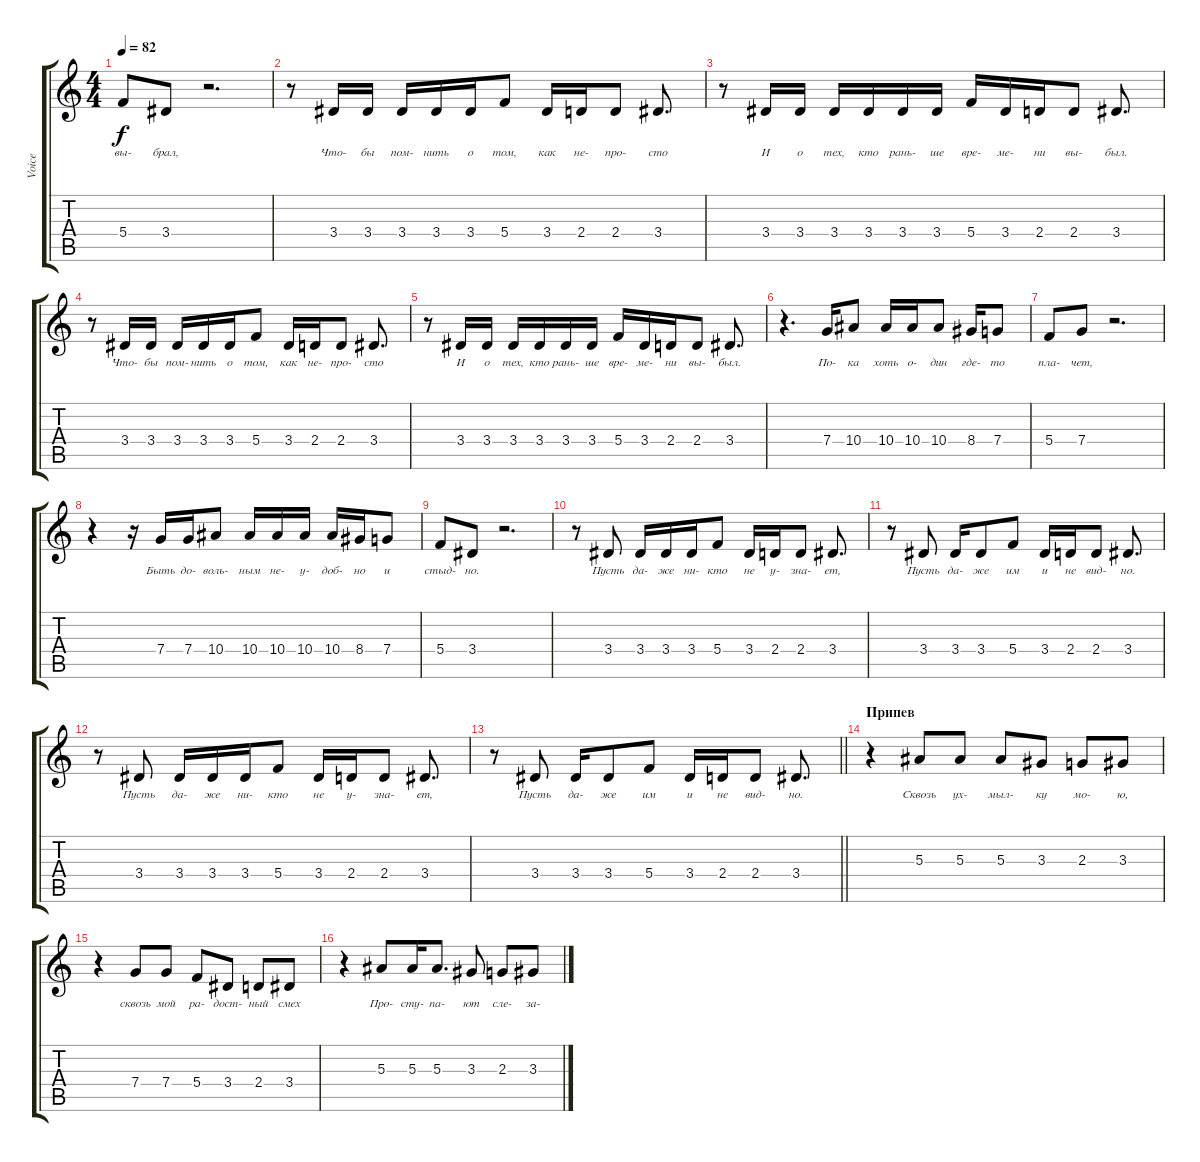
\track ("Voice" "Voice") {instrument acousticguitarsteel}
\staff {score tabs}
\tuning (D4 A3 F3 C3 G2 C2) {hide}
\ts (4 4)
\tempo 82
\clef g2
\ks c
5.4.8{lyrics (0 "вы-") lyrics (1 "") lyrics (2 "") lyrics (3 "") lyrics (4 "") dy f} 3.4.8{lyrics (0 "брал,") lyrics (1 "") lyrics (2 "") lyrics (3 "") lyrics (4 "")} r.2{d} |
r.8 3.4.16{lyrics (0 "Что-") lyrics (1 "") lyrics (2 "") lyrics (3 "") lyrics (4 "")} 3.4.16{lyrics (0 "бы") lyrics (1 "") lyrics (2 "") lyrics (3 "") lyrics (4 "")} 3.4.16{lyrics (0 "пом-") lyrics (1 "") lyrics (2 "") lyrics (3 "") lyrics (4 "")} 3.4.16{lyrics (0 "нить") lyrics (1 "") lyrics (2 "") lyrics (3 "") lyrics (4 "")} 3.4.16{lyrics (0 "о") lyrics (1 "") lyrics (2 "") lyrics (3 "") lyrics (4 "")} 5.4.8{lyrics (0 "том,") lyrics (1 "") lyrics (2 "") lyrics (3 "") lyrics (4 "")} 3.4.16{lyrics (0 "как") lyrics (1 "") lyrics (2 "") lyrics (3 "") lyrics (4 "")} 2.4.16{lyrics (0 "не-") lyrics (1 "") lyrics (2 "") lyrics (3 "") lyrics (4 "")} 2.4.8{lyrics (0 "про-") lyrics (1 "") lyrics (2 "") lyrics (3 "") lyrics (4 "")} 3.4.8{d lyrics (0 "сто") lyrics (1 "") lyrics (2 "") lyrics (3 "") lyrics (4 "")} |
r.8 3.4.16{lyrics (0 "И") lyrics (1 "") lyrics (2 "") lyrics (3 "") lyrics (4 "")} 3.4.16{lyrics (0 "о") lyrics (1 "") lyrics (2 "") lyrics (3 "") lyrics (4 "")} 3.4.16{lyrics (0 "тех,") lyrics (1 "") lyrics (2 "") lyrics (3 "") lyrics (4 "")} 3.4.16{lyrics (0 "кто") lyrics (1 "") lyrics (2 "") lyrics (3 "") lyrics (4 "")} 3.4.16{lyrics (0 "рань-") lyrics (1 "") lyrics (2 "") lyrics (3 "") lyrics (4 "")} 3.4.16{lyrics (0 "ше") lyrics (1 "") lyrics (2 "") lyrics (3 "") lyrics (4 "")} 5.4.16{lyrics (0 "вре-") lyrics (1 "") lyrics (2 "") lyrics (3 "") lyrics (4 "")} 3.4.16{lyrics (0 "ме-") lyrics (1 "") lyrics (2 "") lyrics (3 "") lyrics (4 "")} 2.4.16{lyrics (0 "ни") lyrics (1 "") lyrics (2 "") lyrics (3 "") lyrics (4 "")} 2.4.8{lyrics (0 "вы-") lyrics (1 "") lyrics (2 "") lyrics (3 "") lyrics (4 "")} 3.4.8{d lyrics (0 "был.") lyrics (1 "") lyrics (2 "") lyrics (3 "") lyrics (4 "")} |
r.8 3.4.16{lyrics (0 "Что-") lyrics (1 "") lyrics (2 "") lyrics (3 "") lyrics (4 "")} 3.4.16{lyrics (0 "бы") lyrics (1 "") lyrics (2 "") lyrics (3 "") lyrics (4 "")} 3.4.16{lyrics (0 "пом-") lyrics (1 "") lyrics (2 "") lyrics (3 "") lyrics (4 "")} 3.4.16{lyrics (0 "нить") lyrics (1 "") lyrics (2 "") lyrics (3 "") lyrics (4 "")} 3.4.16{lyrics (0 "о") lyrics (1 "") lyrics (2 "") lyrics (3 "") lyrics (4 "")} 5.4.8{lyrics (0 "том,") lyrics (1 "") lyrics (2 "") lyrics (3 "") lyrics (4 "")} 3.4.16{lyrics (0 "как") lyrics (1 "") lyrics (2 "") lyrics (3 "") lyrics (4 "")} 2.4.16{lyrics (0 "не-") lyrics (1 "") lyrics (2 "") lyrics (3 "") lyrics (4 "")} 2.4.8{lyrics (0 "про-") lyrics (1 "") lyrics (2 "") lyrics (3 "") lyrics (4 "")} 3.4.8{d lyrics (0 "сто") lyrics (1 "") lyrics (2 "") lyrics (3 "") lyrics (4 "")} |
r.8 3.4.16{lyrics (0 "И") lyrics (1 "") lyrics (2 "") lyrics (3 "") lyrics (4 "")} 3.4.16{lyrics (0 "о") lyrics (1 "") lyrics (2 "") lyrics (3 "") lyrics (4 "")} 3.4.16{lyrics (0 "тех,") lyrics (1 "") lyrics (2 "") lyrics (3 "") lyrics (4 "")} 3.4.16{lyrics (0 "кто") lyrics (1 "") lyrics (2 "") lyrics (3 "") lyrics (4 "")} 3.4.16{lyrics (0 "рань-") lyrics (1 "") lyrics (2 "") lyrics (3 "") lyrics (4 "")} 3.4.16{lyrics (0 "ше") lyrics (1 "") lyrics (2 "") lyrics (3 "") lyrics (4 "")} 5.4.16{lyrics (0 "вре-") lyrics (1 "") lyrics (2 "") lyrics (3 "") lyrics (4 "")} 3.4.16{lyrics (0 "ме-") lyrics (1 "") lyrics (2 "") lyrics (3 "") lyrics (4 "")} 2.4.16{lyrics (0 "ни") lyrics (1 "") lyrics (2 "") lyrics (3 "") lyrics (4 "")} 2.4.8{lyrics (0 "вы-") lyrics (1 "") lyrics (2 "") lyrics (3 "") lyrics (4 "")} 3.4.8{d lyrics (0 "был.") lyrics (1 "") lyrics (2 "") lyrics (3 "") lyrics (4 "")} |
r.4{d} 7.4.16{lyrics (0 "По-") lyrics (1 "") lyrics (2 "") lyrics (3 "") lyrics (4 "")} 10.4.8{lyrics (0 "ка") lyrics (1 "") lyrics (2 "") lyrics (3 "") lyrics (4 "")} 10.4.16{lyrics (0 "хоть") lyrics (1 "") lyrics (2 "") lyrics (3 "") lyrics (4 "")} 10.4.16{lyrics (0 "о-") lyrics (1 "") lyrics (2 "") lyrics (3 "") lyrics (4 "")} 10.4.8{lyrics (0 "дин") lyrics (1 "") lyrics (2 "") lyrics (3 "") lyrics (4 "")} 8.4.16{lyrics (0 "где-") lyrics (1 "") lyrics (2 "") lyrics (3 "") lyrics (4 "")} 7.4.8{lyrics (0 "то") lyrics (1 "") lyrics (2 "") lyrics (3 "") lyrics (4 "")} |
5.4.8{lyrics (0 "пла-") lyrics (1 "") lyrics (2 "") lyrics (3 "") lyrics (4 "")} 7.4.8{lyrics (0 "чет,") lyrics (1 "") lyrics (2 "") lyrics (3 "") lyrics (4 "")} r.2{d} |
r.4 r.16 7.4.16{lyrics (0 "Быть") lyrics (1 "") lyrics (2 "") lyrics (3 "") lyrics (4 "")} 7.4.16{lyrics (0 "до-") lyrics (1 "") lyrics (2 "") lyrics (3 "") lyrics (4 "")} 10.4.8{lyrics (0 "воль-") lyrics (1 "") lyrics (2 "") lyrics (3 "") lyrics (4 "")} 10.4.16{lyrics (0 "ным") lyrics (1 "") lyrics (2 "") lyrics (3 "") lyrics (4 "")} 10.4.16{lyrics (0 "не-") lyrics (1 "") lyrics (2 "") lyrics (3 "") lyrics (4 "")} 10.4.16{lyrics (0 "у-") lyrics (1 "") lyrics (2 "") lyrics (3 "") lyrics (4 "")} 10.4.16{lyrics (0 "доб-") lyrics (1 "") lyrics (2 "") lyrics (3 "") lyrics (4 "")} 8.4.16{lyrics (0 "но") lyrics (1 "") lyrics (2 "") lyrics (3 "") lyrics (4 "")} 7.4.8{lyrics (0 "и") lyrics (1 "") lyrics (2 "") lyrics (3 "") lyrics (4 "")} |
5.4.8{lyrics (0 "стыд-") lyrics (1 "") lyrics (2 "") lyrics (3 "") lyrics (4 "")} 3.4.8{lyrics (0 "но.") lyrics (1 "") lyrics (2 "") lyrics (3 "") lyrics (4 "")} r.2{d} |
r.8 3.4.8{lyrics (0 "Пусть") lyrics (1 "") lyrics (2 "") lyrics (3 "") lyrics (4 "")} 3.4.16{lyrics (0 "да-") lyrics (1 "") lyrics (2 "") lyrics (3 "") lyrics (4 "")} 3.4.16{lyrics (0 "же") lyrics (1 "") lyrics (2 "") lyrics (3 "") lyrics (4 "")} 3.4.16{lyrics (0 "ни-") lyrics (1 "") lyrics (2 "") lyrics (3 "") lyrics (4 "")} 5.4.8{lyrics (0 "кто") lyrics (1 "") lyrics (2 "") lyrics (3 "") lyrics (4 "")} 3.4.16{lyrics (0 "не") lyrics (1 "") lyrics (2 "") lyrics (3 "") lyrics (4 "")} 2.4.16{lyrics (0 "у-") lyrics (1 "") lyrics (2 "") lyrics (3 "") lyrics (4 "")} 2.4.8{lyrics (0 "зна-") lyrics (1 "") lyrics (2 "") lyrics (3 "") lyrics (4 "")} 3.4.8{d lyrics (0 "ет,") lyrics (1 "") lyrics (2 "") lyrics (3 "") lyrics (4 "")} |
r.8 3.4.8{lyrics (0 "Пусть") lyrics (1 "") lyrics (2 "") lyrics (3 "") lyrics (4 "")} 3.4.16{lyrics (0 "да-") lyrics (1 "") lyrics (2 "") lyrics (3 "") lyrics (4 "")} 3.4.8{lyrics (0 "же") lyrics (1 "") lyrics (2 "") lyrics (3 "") lyrics (4 "")} 5.4.8{lyrics (0 "им") lyrics (1 "") lyrics (2 "") lyrics (3 "") lyrics (4 "")} 3.4.16{lyrics (0 "и") lyrics (1 "") lyrics (2 "") lyrics (3 "") lyrics (4 "")} 2.4.16{lyrics (0 "не") lyrics (1 "") lyrics (2 "") lyrics (3 "") lyrics (4 "")} 2.4.8{lyrics (0 "вид-") lyrics (1 "") lyrics (2 "") lyrics (3 "") lyrics (4 "")} 3.4.8{d lyrics (0 "но.") lyrics (1 "") lyrics (2 "") lyrics (3 "") lyrics (4 "")} |
r.8 3.4.8{lyrics (0 "Пусть") lyrics (1 "") lyrics (2 "") lyrics (3 "") lyrics (4 "")} 3.4.16{lyrics (0 "да-") lyrics (1 "") lyrics (2 "") lyrics (3 "") lyrics (4 "")} 3.4.16{lyrics (0 "же") lyrics (1 "") lyrics (2 "") lyrics (3 "") lyrics (4 "")} 3.4.16{lyrics (0 "ни-") lyrics (1 "") lyrics (2 "") lyrics (3 "") lyrics (4 "")} 5.4.8{lyrics (0 "кто") lyrics (1 "") lyrics (2 "") lyrics (3 "") lyrics (4 "")} 3.4.16{lyrics (0 "не") lyrics (1 "") lyrics (2 "") lyrics (3 "") lyrics (4 "")} 2.4.16{lyrics (0 "у-") lyrics (1 "") lyrics (2 "") lyrics (3 "") lyrics (4 "")} 2.4.8{lyrics (0 "зна-") lyrics (1 "") lyrics (2 "") lyrics (3 "") lyrics (4 "")} 3.4.8{d lyrics (0 "ет,") lyrics (1 "") lyrics (2 "") lyrics (3 "") lyrics (4 "")} |
\barLineRight lightlight
r.8 3.4.8{lyrics (0 "Пусть") lyrics (1 "") lyrics (2 "") lyrics (3 "") lyrics (4 "")} 3.4.16{lyrics (0 "да-") lyrics (1 "") lyrics (2 "") lyrics (3 "") lyrics (4 "")} 3.4.8{lyrics (0 "же") lyrics (1 "") lyrics (2 "") lyrics (3 "") lyrics (4 "")} 5.4.8{lyrics (0 "им") lyrics (1 "") lyrics (2 "") lyrics (3 "") lyrics (4 "")} 3.4.16{lyrics (0 "и") lyrics (1 "") lyrics (2 "") lyrics (3 "") lyrics (4 "")} 2.4.16{lyrics (0 "не") lyrics (1 "") lyrics (2 "") lyrics (3 "") lyrics (4 "")} 2.4.8{lyrics (0 "вид-") lyrics (1 "") lyrics (2 "") lyrics (3 "") lyrics (4 "")} 3.4.8{d lyrics (0 "но.") lyrics (1 "") lyrics (2 "") lyrics (3 "") lyrics (4 "")} |
\section ("" "Припев")
r.4 5.3.8{lyrics (0 "Сквозь") lyrics (1 "") lyrics (2 "") lyrics (3 "") lyrics (4 "")} 5.3.8{lyrics (0 "ух-") lyrics (1 "") lyrics (2 "") lyrics (3 "") lyrics (4 "")} 5.3.8{lyrics (0 "мыл-") lyrics (1 "") lyrics (2 "") lyrics (3 "") lyrics (4 "")} 3.3.8{lyrics (0 "ку") lyrics (1 "") lyrics (2 "") lyrics (3 "") lyrics (4 "")} 2.3.8{lyrics (0 "мо-") lyrics (1 "") lyrics (2 "") lyrics (3 "") lyrics (4 "")} 3.3.8{lyrics (0 "ю,") lyrics (1 "") lyrics (2 "") lyrics (3 "") lyrics (4 "")} |
r.4 7.4.8{lyrics (0 "сквозь") lyrics (1 "") lyrics (2 "") lyrics (3 "") lyrics (4 "")} 7.4.8{lyrics (0 "мой") lyrics (1 "") lyrics (2 "") lyrics (3 "") lyrics (4 "")} 5.4.8{lyrics (0 "ра-") lyrics (1 "") lyrics (2 "") lyrics (3 "") lyrics (4 "")} 3.4.8{lyrics (0 "дост-") lyrics (1 "") lyrics (2 "") lyrics (3 "") lyrics (4 "")} 2.4.8{lyrics (0 "ный") lyrics (1 "") lyrics (2 "") lyrics (3 "") lyrics (4 "")} 3.4.8{lyrics (0 "смех") lyrics (1 "") lyrics (2 "") lyrics (3 "") lyrics (4 "")} |
r.4 5.3.8{lyrics (0 "Про-") lyrics (1 "") lyrics (2 "") lyrics (3 "") lyrics (4 "")} 5.3.16{lyrics (0 "сту-") lyrics (1 "") lyrics (2 "") lyrics (3 "") lyrics (4 "")} 5.3.8{d lyrics (0 "па-") lyrics (1 "") lyrics (2 "") lyrics (3 "") lyrics (4 "")} 3.3.8{lyrics (0 "ют") lyrics (1 "") lyrics (2 "") lyrics (3 "") lyrics (4 "")} 2.3.8{lyrics (0 "сле-") lyrics (1 "") lyrics (2 "") lyrics (3 "") lyrics (4 "")} 3.3.8{lyrics (0 "за-") lyrics (1 "") lyrics (2 "") lyrics (3 "") lyrics (4 "")}
